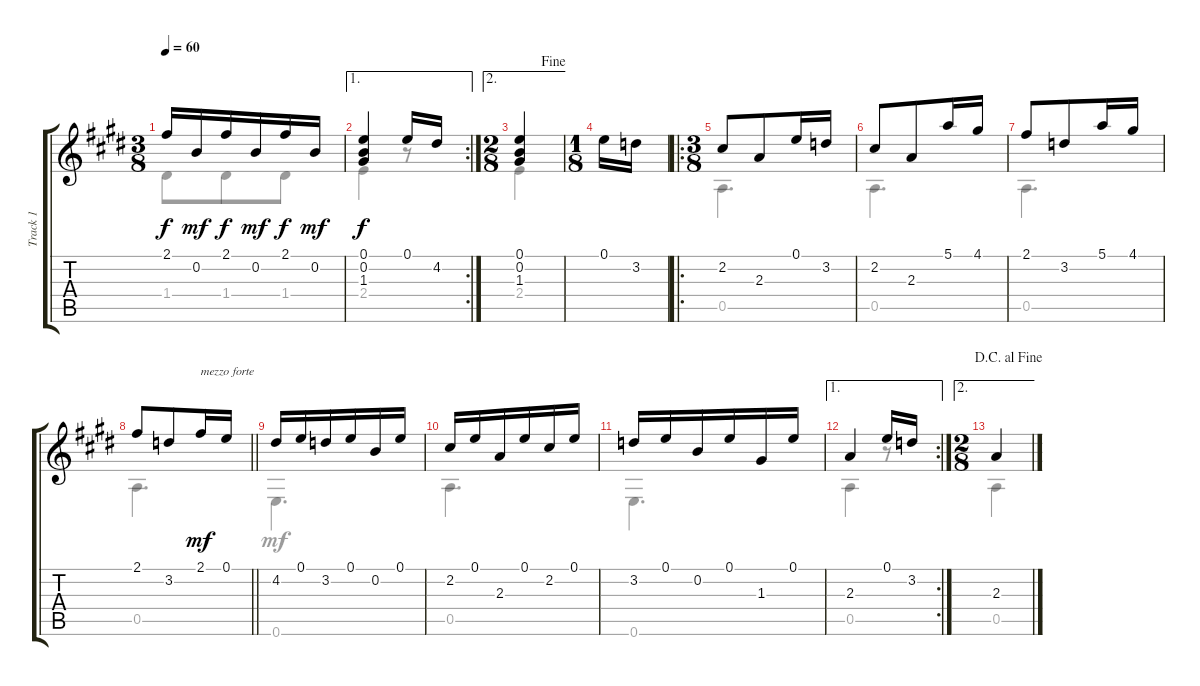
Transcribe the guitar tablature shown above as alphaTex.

\track ("Track 1" "Track 1") {instrument acousticguitarsteel}
\staff {score tabs}
\tuning (E4 B3 G3 D3 A2 E2) {hide}
\voice
\ts (3 8)
\tempo 60
\clef g2
\ks e
2.1.16{dy f} 0.2.16{dy mf beam merge} 2.1.16{dy f} 0.2.16{dy mf beam merge} 2.1.16{dy f} 0.2.16{dy mf} |
\ae 1
\rc 2
(0.1 0.2 1.3).4{dy f} 0.1.16 4.2.16 |
\ae 2
\ts (2 8)
\jump fine
(0.1 0.2 1.3).4 |
\ts (1 8)
0.1.16 3.2.16 |
\ro
\ts (3 8)
2.2.8{beam merge} 2.3.8 0.1.16 3.2.16 |
2.2.8{beam merge} 2.3.8 5.1.16 4.1.16 |
2.1.8{beam merge} 3.2.8 5.1.16 4.1.16 |
\barLineRight lightlight
2.1.8{beam merge} 3.2.8 2.1.16{txt "mezzo forte" dy mf} 0.1.16 |
4.2.16 0.1.16{beam merge} 3.2.16 0.1.16{beam merge} 0.2.16 0.1.16 |
2.2.16 0.1.16{beam merge} 2.3.16 0.1.16{beam merge} 2.2.16 0.1.16 |
3.2.16 0.1.16{beam merge} 0.2.16 0.1.16{beam merge} 1.3.16 0.1.16 |
\ae 1
\rc 2
2.3.4 0.1.16 3.2.16 |
\ae 2
\ts (2 8)
\jump dacapoalfine
2.3.4
\voice
\clef g2
\ottava regular
\simile none
\ks e
1.4.8{dy f} 1.4.8 1.4.8 |
2.4.4 r.8 |
2.4.4 |
|
0.5.4{d} |
0.5.4{d} |
0.5.4{d} |
\barLineRight lightlight
0.5.4{d} |
0.6.4{d dy mf} |
0.5.4{d} |
0.6.4{d} |
0.5.4 r.8 |
0.5.4
